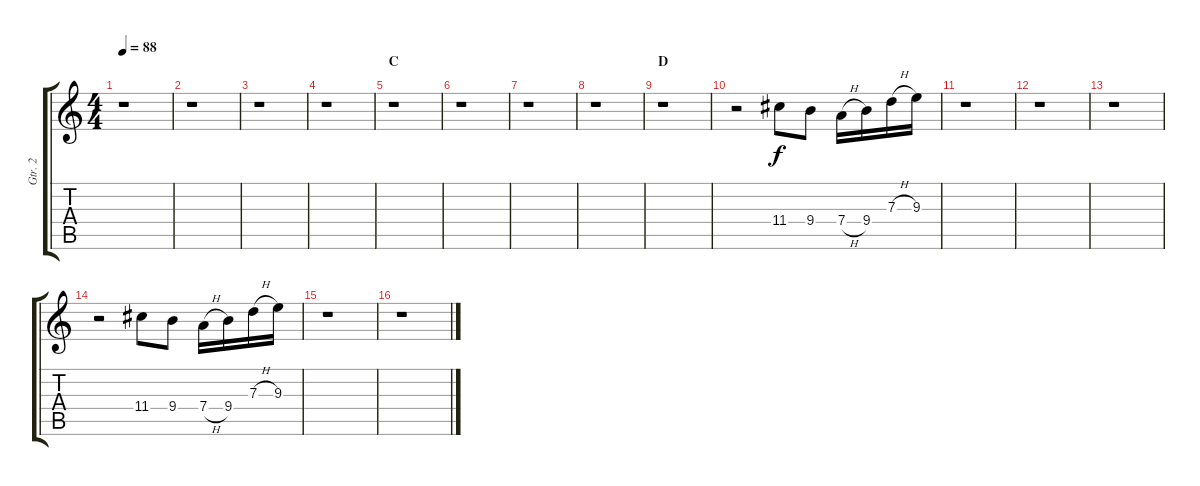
\track ("Gtr. 2" "Gtr. 2") {instrument electricguitarclean}
\staff {score tabs}
\tuning (E4 B3 G3 D3 A2 E2) {hide}
\ts (4 4)
\tempo 88
\clef g2
\ks c
r.1{dy f} |
r.1 |
r.1 |
r.1 |
\section ("" "C")
r.1 |
r.1 |
r.1 |
r.1 |
\section ("" "D")
r.1 |
r.2 11.4.8 9.4.8 7.4{h}.16 9.4.16 7.3{h}.16 9.3.16 |
r.1 |
r.1 |
r.1 |
r.2 11.4.8 9.4.8 7.4{h}.16 9.4.16 7.3{h}.16 9.3.16 |
r.1 |
r.1
